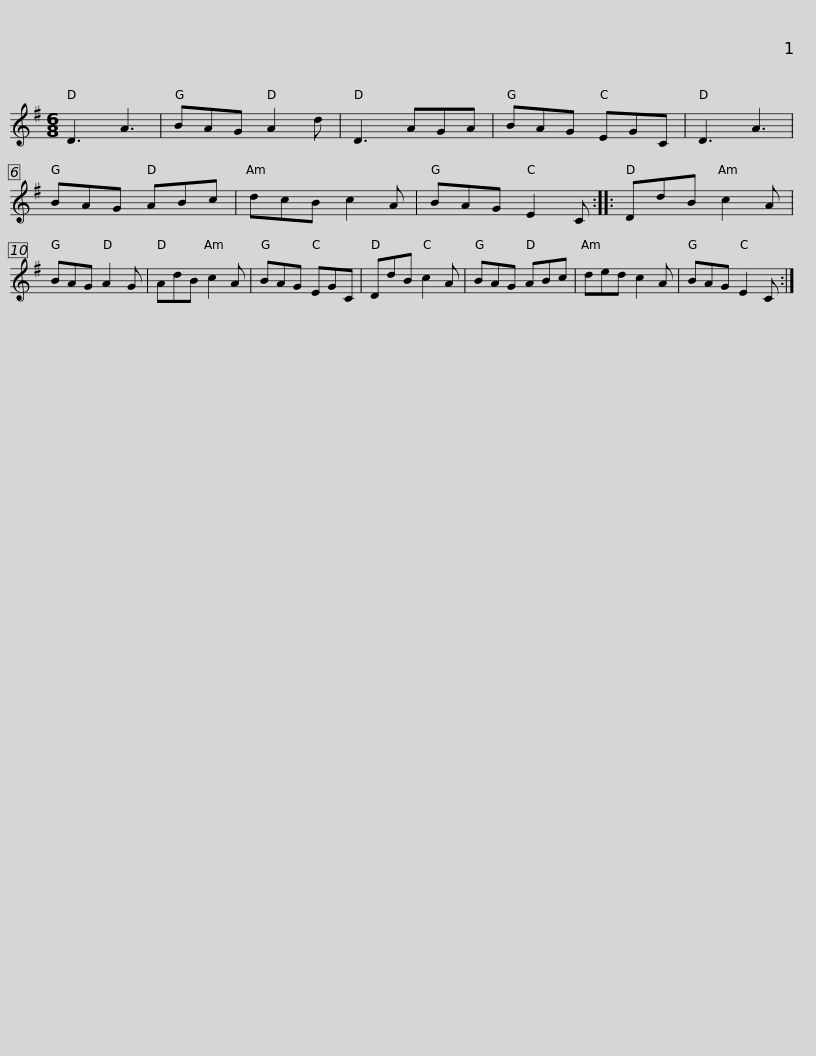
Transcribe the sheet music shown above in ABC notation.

X:1
L:1/8
M:6/8
I:linebreak $
K:G
V:1 treble
V:1
 D3 A3 | BAG A2 d | D3 AGA | BAG EGC | D3 A3 | %5
 BAG ABc | dcB c2 A | BAG E2 C ::$ DdB c2 A | BAG A2 G | %10
 AdB c2 A | BAG EGC | DdB c2 A | BAG ABc | ded c2 A |$ %15
 BAG E2 C :| %16
